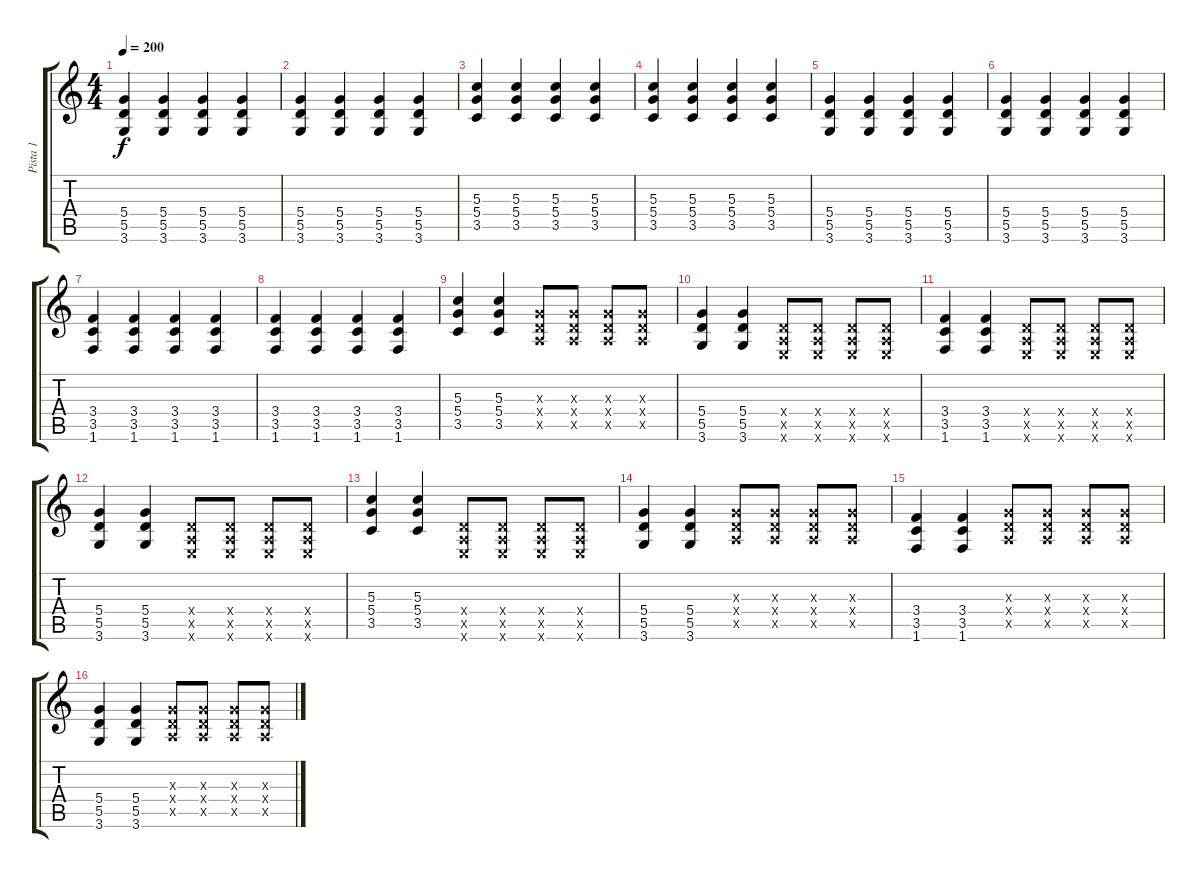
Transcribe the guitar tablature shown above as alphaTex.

\track ("Pista 1" "Pista 1") {instrument distortionguitar}
\staff {score tabs}
\tuning (E4 B3 G3 D3 A2 E2) {hide}
\ts (4 4)
\tempo 200
\clef g2
\ks c
(5.4 5.5 3.6).4{dy f} (5.4 5.5 3.6).4 (5.4 5.5 3.6).4 (5.4 5.5 3.6).4 |
(5.4 5.5 3.6).4 (5.4 5.5 3.6).4 (5.4 5.5 3.6).4 (5.4 5.5 3.6).4 |
(5.3 5.4 3.5).4 (5.3 5.4 3.5).4 (5.3 5.4 3.5).4 (5.3 5.4 3.5).4 |
(5.3 5.4 3.5).4 (5.3 5.4 3.5).4 (5.3 5.4 3.5).4 (5.3 5.4 3.5).4 |
(5.4 5.5 3.6).4 (5.4 5.5 3.6).4 (5.4 5.5 3.6).4 (5.4 5.5 3.6).4 |
(5.4 5.5 3.6).4 (5.4 5.5 3.6).4 (5.4 5.5 3.6).4 (5.4 5.5 3.6).4 |
(3.4 3.5 1.6).4 (3.4 3.5 1.6).4 (3.4 3.5 1.6).4 (3.4 3.5 1.6).4 |
(3.4 3.5 1.6).4 (3.4 3.5 1.6).4 (3.4 3.5 1.6).4 (3.4 3.5 1.6).4 |
(5.3 5.4 3.5).4 (5.3 5.4 3.5).4 (0.3{x} 0.4{x} 0.5{x}).8 (0.3{x} 0.4{x} 0.5{x}).8 (0.3{x} 0.4{x} 0.5{x}).8 (0.3{x} 0.4{x} 0.5{x}).8 |
(5.4 5.5 3.6).4 (5.4 5.5 3.6).4 (0.4{x} 0.5{x} 0.6{x}).8 (0.4{x} 0.5{x} 0.6{x}).8 (0.4{x} 0.5{x} 0.6{x}).8 (0.4{x} 0.5{x} 0.6{x}).8 |
(3.4 3.5 1.6).4 (3.4 3.5 1.6).4 (0.4{x} 0.5{x} 0.6{x}).8 (0.4{x} 0.5{x} 0.6{x}).8 (0.4{x} 0.5{x} 0.6{x}).8 (0.4{x} 0.5{x} 0.6{x}).8 |
(5.4 5.5 3.6).4 (5.4 5.5 3.6).4 (0.4{x} 0.5{x} 0.6{x}).8 (0.4{x} 0.5{x} 0.6{x}).8 (0.4{x} 0.5{x} 0.6{x}).8 (0.4{x} 0.5{x} 0.6{x}).8 |
(5.3 5.4 3.5).4 (5.3 5.4 3.5).4 (0.4{x} 0.5{x} 0.6{x}).8 (0.4{x} 0.5{x} 0.6{x}).8 (0.4{x} 0.5{x} 0.6{x}).8 (0.4{x} 0.5{x} 0.6{x}).8 |
(5.4 5.5 3.6).4 (5.4 5.5 3.6).4 (0.3{x} 0.4{x} 0.5{x}).8 (0.3{x} 0.4{x} 0.5{x}).8 (0.3{x} 0.4{x} 0.5{x}).8 (0.3{x} 0.4{x} 0.5{x}).8 |
(3.4 3.5 1.6).4 (3.4 3.5 1.6).4 (0.3{x} 0.4{x} 0.5{x}).8 (0.3{x} 0.4{x} 0.5{x}).8 (0.3{x} 0.4{x} 0.5{x}).8 (0.3{x} 0.4{x} 0.5{x}).8 |
(5.4 5.5 3.6).4 (5.4 5.5 3.6).4 (0.3{x} 0.4{x} 0.5{x}).8 (0.3{x} 0.4{x} 0.5{x}).8 (0.3{x} 0.4{x} 0.5{x}).8 (0.3{x} 0.4{x} 0.5{x}).8
